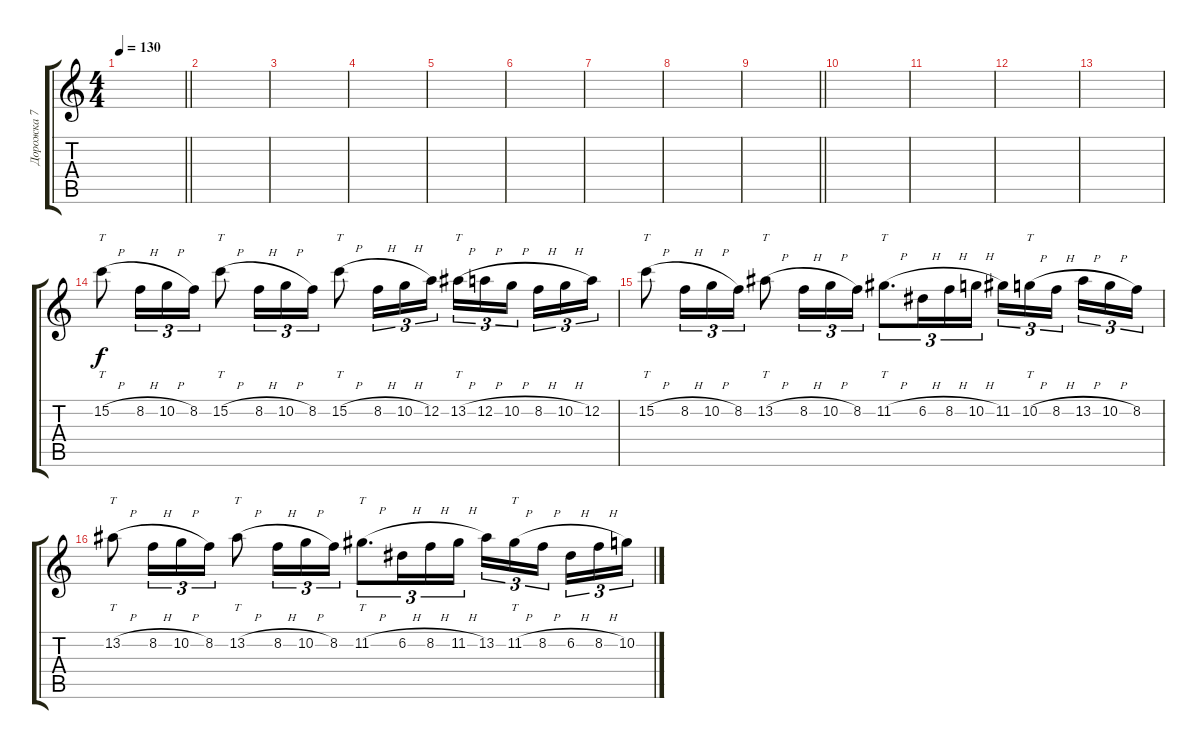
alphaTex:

\track ("Дорожка 7" "Дорожка 7") {instrument distortionguitar}
\staff {score tabs}
\tuning (D4 A3 F3 C3 G2 D2) {hide}
\ts (4 4)
\tempo 130
\clef g2
\barLineRight lightlight
\ks c
|
|
|
|
|
|
|
|
\barLineRight lightlight
|
|
|
|
|
15.2{h}.8{tt} 8.2{h}.16{tu (3 2)} 10.2{h}.16{tu (3 2)} 8.2.16{tu (3 2)} 15.2{h}.8{tt} 8.2{h}.16{tu (3 2)} 10.2{h}.16{tu (3 2)} 8.2.16{tu (3 2)} 15.2{h}.8{tt} 8.2{h}.16{tu (3 2)} 10.2{h}.16{tu (3 2)} 12.2.16{tu (3 2)} 13.2{h}.16{tt tu (3 2)} 12.2{h}.16{tu (3 2)} 10.2{h}.16{tu (3 2) beam splitsecondary} 8.2{h}.16{tu (3 2)} 10.2{h}.16{tu (3 2)} 12.2.16{tu (3 2)} |
15.2{h}.8{tt} 8.2{h}.16{tu (3 2)} 10.2{h}.16{tu (3 2)} 8.2.16{tu (3 2)} 13.2{h}.8{tt} 8.2{h}.16{tu (3 2)} 10.2{h}.16{tu (3 2)} 8.2.16{tu (3 2)} 11.2{h}.8{tt d tu (3 2)} 6.2{h}.16{tu (3 2)} 8.2{h}.16{tu (3 2)} 10.2{h}.16{tu (3 2)} 11.2.16{tu (3 2)} 10.2{h}.16{tt tu (3 2)} 8.2{h}.16{tu (3 2) beam splitsecondary} 13.2{h}.16{tu (3 2)} 10.2{h}.16{tu (3 2)} 8.2.16{tu (3 2)} |
13.2{h}.8{tt} 8.2{h}.16{tu (3 2)} 10.2{h}.16{tu (3 2)} 8.2.16{tu (3 2)} 13.2{h}.8{tt} 8.2{h}.16{tu (3 2)} 10.2{h}.16{tu (3 2)} 8.2.16{tu (3 2)} 11.2{h}.8{tt d tu (3 2)} 6.2{h}.16{tu (3 2)} 8.2{h}.16{tu (3 2)} 11.2{h}.16{tu (3 2)} 13.2.16{tu (3 2)} 11.2{h}.16{tt tu (3 2)} 8.2{h}.16{tu (3 2) beam splitsecondary} 6.2{h}.16{tu (3 2)} 8.2{h}.16{tu (3 2)} 10.2.16{tu (3 2)}
